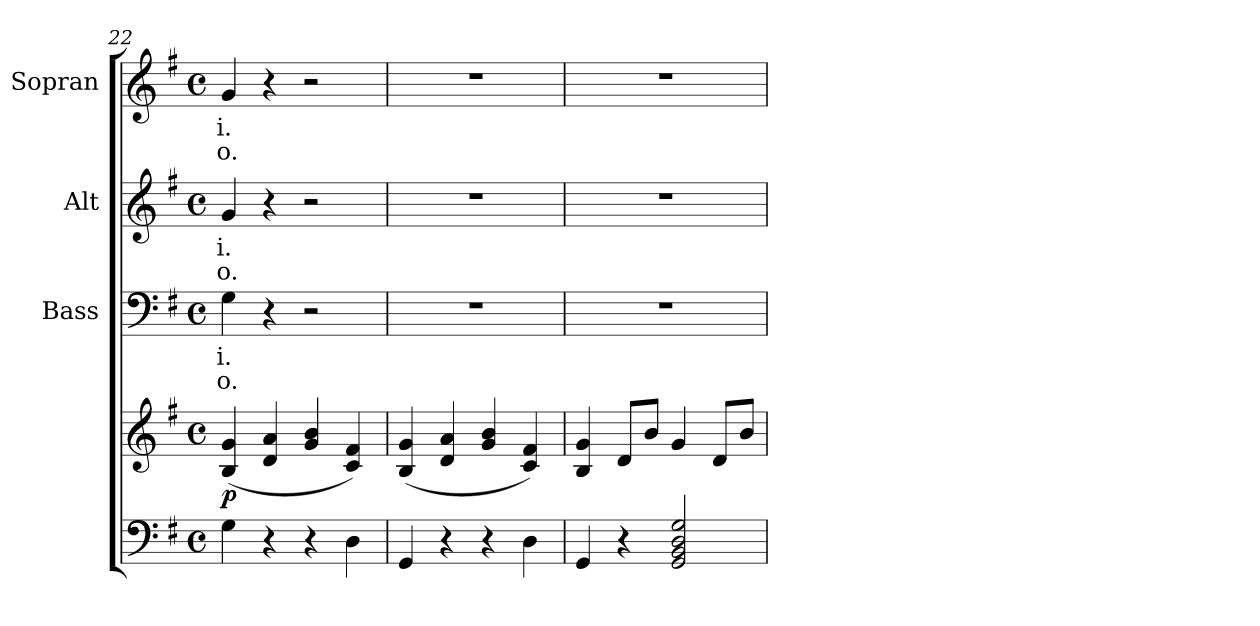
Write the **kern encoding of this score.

**kern	**kern	**dynam	**kern	**text	**text	**kern	**text	**text	**kern	**text	**text
*part4	*part4	*part4	*part3	*part3	*part3	*part2	*part2	*part2	*part1	*part1	*part1
*staff5	*staff4	*staff4/5	*staff3	*staff3	*staff3	*staff2	*staff2	*staff2	*staff1	*staff1	*staff1
*	*	*	*I"Bass	*	*	*I"Alt	*	*	*I"Sopran	*	*
*	*	*	*I'B.	*	*	*I'A.	*	*	*I'S.	*	*
*clefF4	*clefG2	*	*clefF4	*	*	*clefG2	*	*	*clefG2	*	*
*k[f#]	*k[f#]	*	*k[f#]	*	*	*k[f#]	*	*	*k[f#]	*	*
*G:	*G:	*	*G:	*	*	*G:	*	*	*G:	*	*
*M4/4	*M4/4	*	*M4/4	*	*	*M4/4	*	*	*M4/4	*	*
*met(c)	*met(c)	*	*met(c)	*	*	*met(c)	*	*	*met(c)	*	*
=22	=22	=22	=22	=22	=22	=22	=22	=22	=22	=22	=22
!	!	!LO:DY:b	!	!LO:LY:b	!LO:LY:b	!	!LO:LY:b	!LO:LY:b	!	!LO:LY:b	!LO:LY:b
4G\	(<4B/ 4g/	p	4G\	-i.	-o.	4g/	-i.	-o.	4g/	-i.	-o.
4r	4d/ 4a/	.	4r	.	.	4r	.	.	4r	.	.
4r	4g/ 4b/	.	2r	.	.	2r	.	.	2r	.	.
4D\	4c/ 4f#/)	.	.	.	.	.	.	.	.	.	.
=23	=23	=23	=23	=23	=23	=23	=23	=23	=23	=23	=23
4GG/	(<4B/ 4g/	.	1r	.	.	1r	.	.	1r	.	.
4r	4d/ 4a/	.	.	.	.	.	.	.	.	.	.
4r	4g/ 4b/	.	.	.	.	.	.	.	.	.	.
4D\	4c/ 4f#/)	.	.	.	.	.	.	.	.	.	.
=24	=24	=24	=24	=24	=24	=24	=24	=24	=24	=24	=24
4GG/	4B/ 4g/	.	1r	.	.	1r	.	.	1r	.	.
4r	8d/L	.	.	.	.	.	.	.	.	.	.
.	8b/J	.	.	.	.	.	.	.	.	.	.
2GG/ 2BB/ 2D/ 2G/	4g/	.	.	.	.	.	.	.	.	.	.
.	8d/L	.	.	.	.	.	.	.	.	.	.
.	8b/J	.	.	.	.	.	.	.	.	.	.
=	=	=	=	=	=	=	=	=	=	=	=
*-	*-	*-	*-	*-	*-	*-	*-	*-	*-	*-	*-
